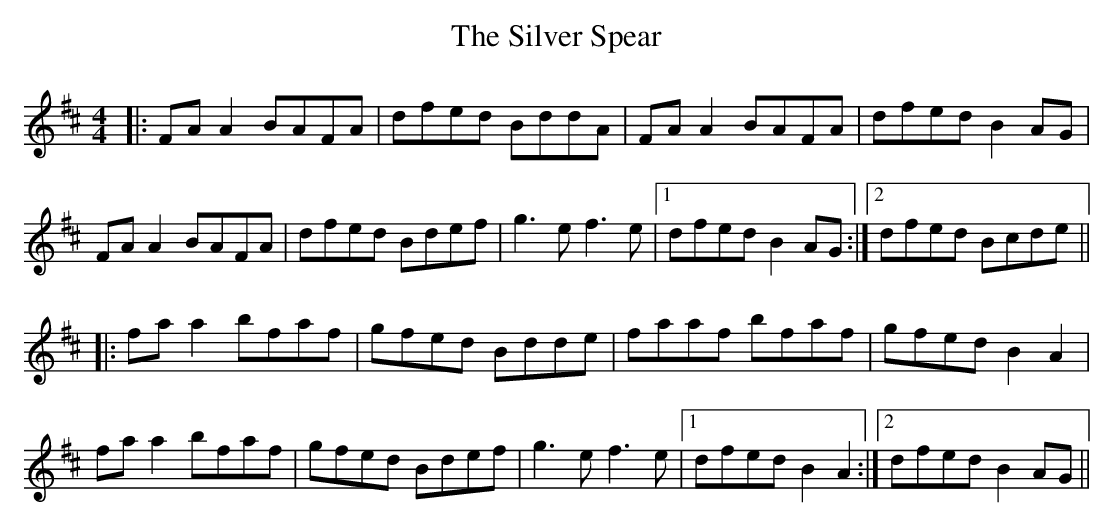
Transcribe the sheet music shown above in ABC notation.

X:1
T: The Silver Spear
M: 4/4
L: 1/8
K: Dmaj
|:FA A2 BAFA|dfed BddA|FA A2 BAFA|dfed B2 AG|
FA A2 BAFA|dfed Bdef|g3 e f3 e|1 dfed B2 AG:|2 dfed Bcde||
|:fa a2 bfaf|gfed Bdde|faaf bfaf|gfed B2 A2|
fa a2 bfaf|gfed Bdef|g3 e f3 e|1 dfed B2 A2:|2 dfed B2 AG||
